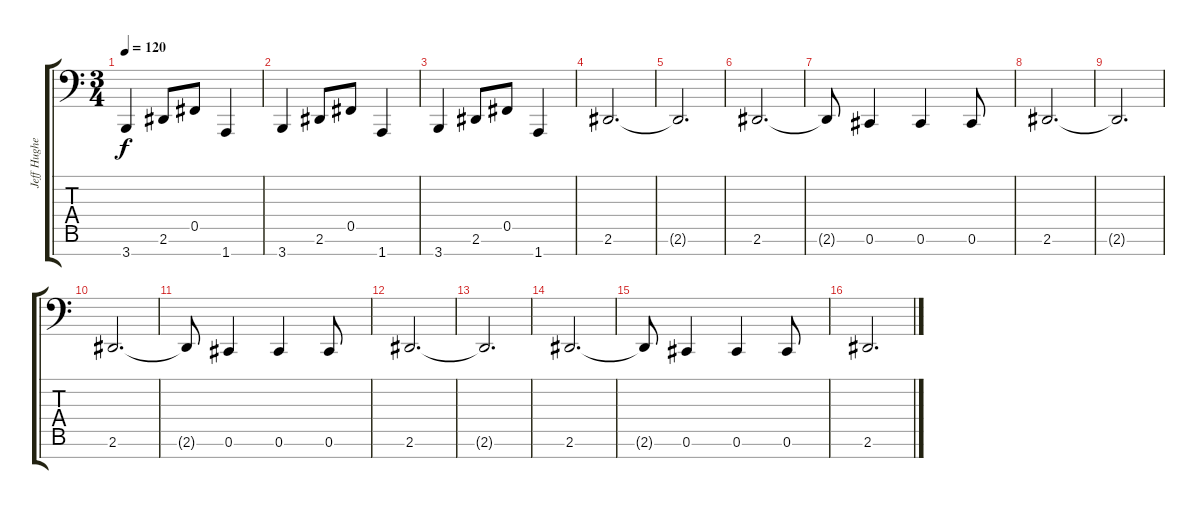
\track ("Jeff Hughell" "Jeff Hughe") {instrument electricbassfinger}
\staff {score tabs}
\tuning (Db3 Ab2 E2 B1 Gb1 Db1 Ab0) {hide}
\ts (3 4)
\tempo 120
\clef f4
\ks c
3.7.4{dy f} 2.6.8 0.5.8 1.7.4 |
3.7.4 2.6.8 0.5.8 1.7.4 |
3.7.4 2.6.8 0.5.8 1.7.4 |
2.6.2{d} |
2.6{t}.2{d} |
2.6.2{d} |
2.6{t}.8 0.6.4 0.6.4 0.6.8 |
2.6.2{d} |
2.6{t}.2{d} |
2.6.2{d} |
2.6{t}.8 0.6.4 0.6.4 0.6.8 |
2.6.2{d} |
2.6{t}.2{d} |
2.6.2{d} |
2.6{t}.8 0.6.4 0.6.4 0.6.8 |
2.6.2{d}
